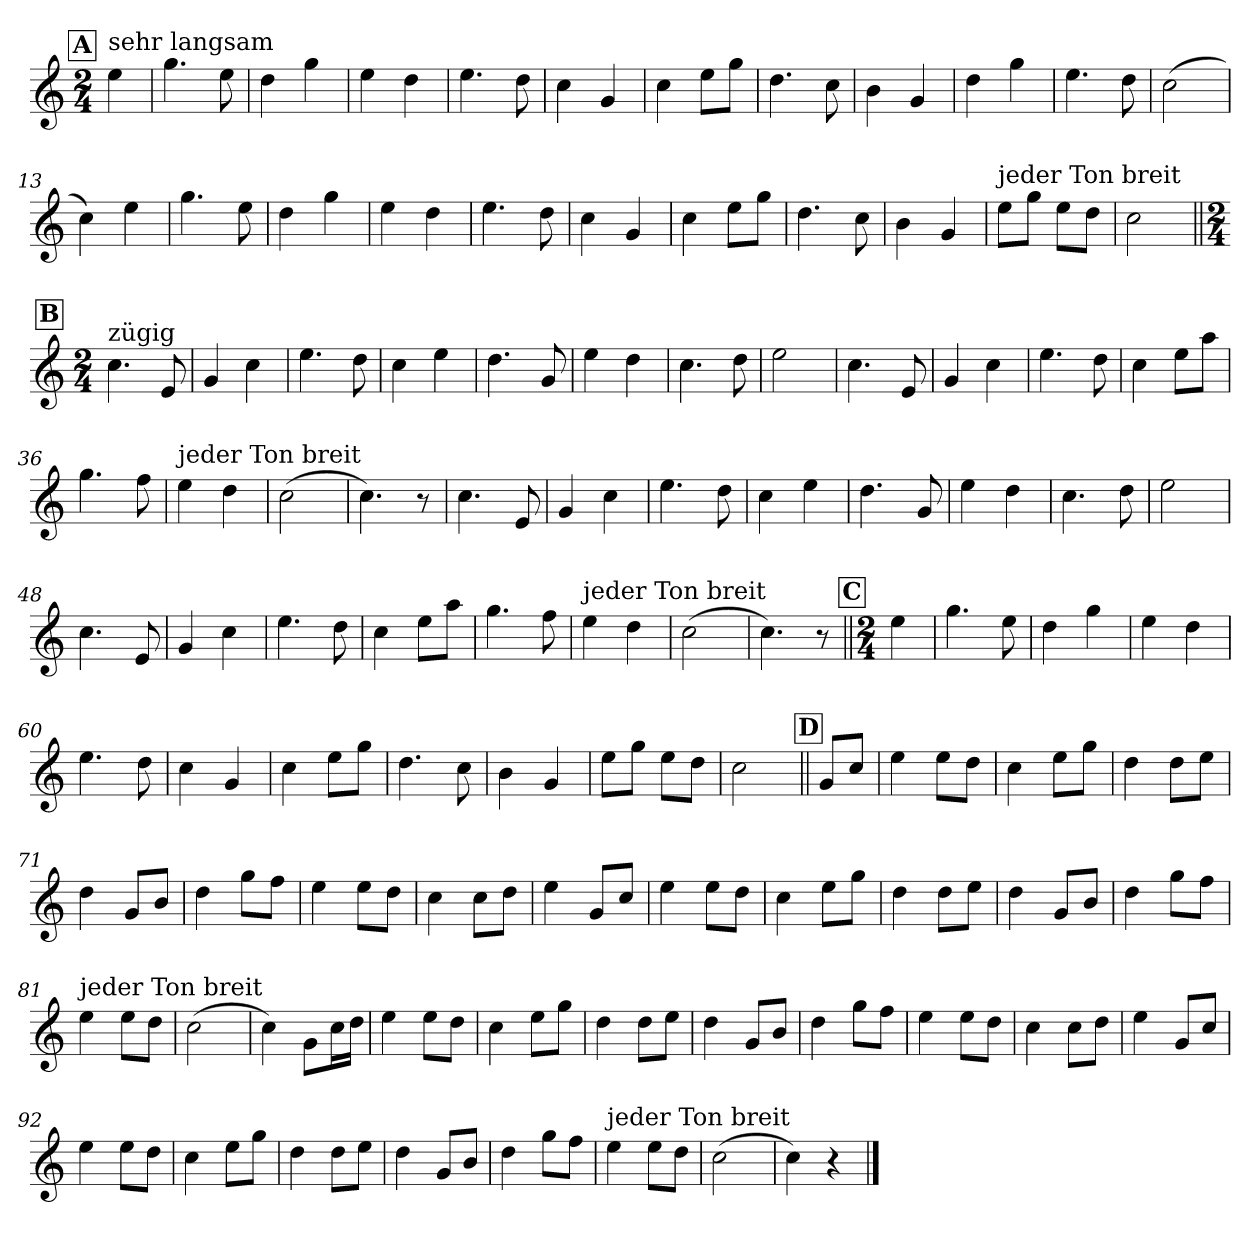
**kern
*part1
*staff1
*clefG2
*k[]
*M2/4
!!LO:REH:place=s1:a:B:fs=14:t=A
=1
!LO:TX:a:t=sehr langsam
4ee\
=2
4.gg\
8ee\
=3
4dd\
4gg\
=4
4ee\
4dd\
=5
4.ee\
8dd\
=6
4cc\
4g/
=7
4cc\
8ee\L
8gg\J
=8
4.dd\
8cc\
=9
4b\
4g/
=10
4dd\
4gg\
=11
4.ee\
8dd\
=12
(>2cc\
=13
4cc\)
4ee\
=14
4.gg\
8ee\
=15
4dd\
4gg\
=16
4ee\
4dd\
=17
4.ee\
8dd\
!!LO:LB:g=z
=18
4cc\
4g/
=19
4cc\
8ee\L
8gg\J
=20
4.dd\
8cc\
=21
4b\
4g/
=22
!LO:TX:a:t=jeder Ton breit
8ee\L
8gg\J
8ee\L
8dd\J
=23
2cc\
!!LO:REH:place=s1:a:B:fs=14:t=B
=24||
*M2/4
!LO:TX:a:t=zügig
4.cc\
8e/
=25
4g/
4cc\
=26
4.ee\
8dd\
=27
4cc\
4ee\
=28
4.dd\
8g/
=29
4ee\
4dd\
=30
4.cc\
8dd\
=31
2ee\
=32
4.cc\
8e/
=33
4g/
4cc\
!!LO:LB:g=z
=34
4.ee\
8dd\
=35
4cc\
8ee\L
8aa\J
=36
4.gg\
8ff\
=37
!LO:TX:a:t=jeder Ton breit
4ee\
4dd\
=38
(>2cc\
=39
4.cc\)
8r
=40
4.cc\
8e/
=41
4g/
4cc\
=42
4.ee\
8dd\
=43
4cc\
4ee\
=44
4.dd\
8g/
=45
4ee\
4dd\
=46
4.cc\
8dd\
=47
2ee\
=48
4.cc\
8e/
=49
4g/
4cc\
!!LO:LB:g=z
=50
4.ee\
8dd\
=51
4cc\
8ee\L
8aa\J
=52
4.gg\
8ff\
=53
!LO:TX:a:t=jeder Ton breit
4ee\
4dd\
=54
(>2cc\
=55
4.cc\)
8r
!!LO:REH:place=s1:a:B:fs=14:t=C
=56||
*M2/4
4ee\
=57
4.gg\
8ee\
=58
4dd\
4gg\
=59
4ee\
4dd\
=60
4.ee\
8dd\
=61
4cc\
4g/
=62
4cc\
8ee\L
8gg\J
=63
4.dd\
8cc\
=64
4b\
4g/
=65
8ee\L
8gg\J
8ee\L
8dd\J
!!LO:LB:g=z
=66
2cc\
!!LO:REH:place=s1:a:B:fs=14:t=D
=67||
8g/L
8cc/J
=68
4ee\
8ee\L
8dd\J
=69
4cc\
8ee\L
8gg\J
=70
4dd\
8dd\L
8ee\J
=71
4dd\
8g/L
8b/J
=72
4dd\
8gg\L
8ff\J
=73
4ee\
8ee\L
8dd\J
=74
4cc\
8cc\L
8dd\J
=75
4ee\
8g/L
8cc/J
=76
4ee\
8ee\L
8dd\J
=77
4cc\
8ee\L
8gg\J
=78
4dd\
8dd\L
8ee\J
=79
4dd\
8g/L
8b/J
=80
4dd\
8gg\L
8ff\J
!!LO:LB:g=z
=81
!LO:TX:a:t=jeder Ton breit
4ee\
8ee\L
8dd\J
=82
(>2cc\
=83
4cc\)
8g\L
16cc\L
16dd\JJ
=84
4ee\
8ee\L
8dd\J
=85
4cc\
8ee\L
8gg\J
=86
4dd\
8dd\L
8ee\J
=87
4dd\
8g/L
8b/J
=88
4dd\
8gg\L
8ff\J
=89
4ee\
8ee\L
8dd\J
=90
4cc\
8cc\L
8dd\J
=91
4ee\
8g/L
8cc/J
=92
4ee\
8ee\L
8dd\J
=93
4cc\
8ee\L
8gg\J
=94
4dd\
8dd\L
8ee\J
!!LO:LB:g=z
=95
4dd\
8g/L
8b/J
=96
4dd\
8gg\L
8ff\J
=97
!LO:TX:a:t=jeder Ton breit
4ee\
8ee\L
8dd\J
=98
(>2cc\
=99
4cc\)
4r
==
*-
